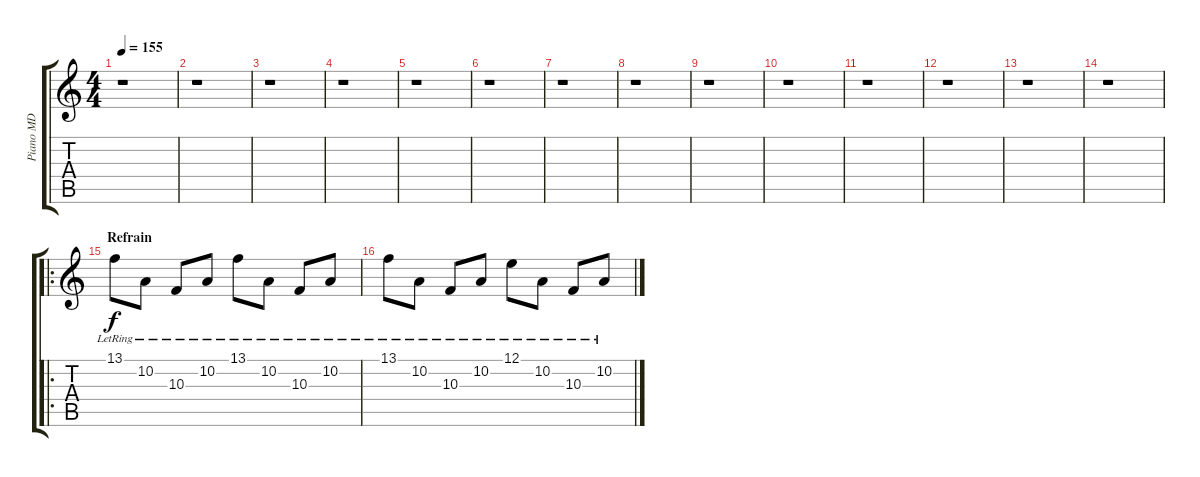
\track ("Piano MD" "Piano MD") {instrument acousticgrandpiano}
\staff {score tabs}
\tuning (E4 B3 G3 D3 A2 E2) {hide}
\ts (4 4)
\tempo 155
\clef g2
\ks c
r.1{dy f} |
r.1 |
r.1 |
r.1 |
r.1 |
r.1 |
r.1 |
r.1 |
r.1 |
r.1 |
r.1 |
r.1 |
r.1 |
r.1 |
\ro
\section ("" "Refrain")
13.1{lr}.8 10.2{lr}.8 10.3{lr}.8 10.2{lr}.8 13.1{lr}.8 10.2{lr}.8 10.3{lr}.8 10.2{lr}.8 |
13.1{lr}.8 10.2{lr}.8 10.3{lr}.8 10.2{lr}.8 12.1{lr}.8 10.2{lr}.8 10.3{lr}.8 10.2{lr}.8
